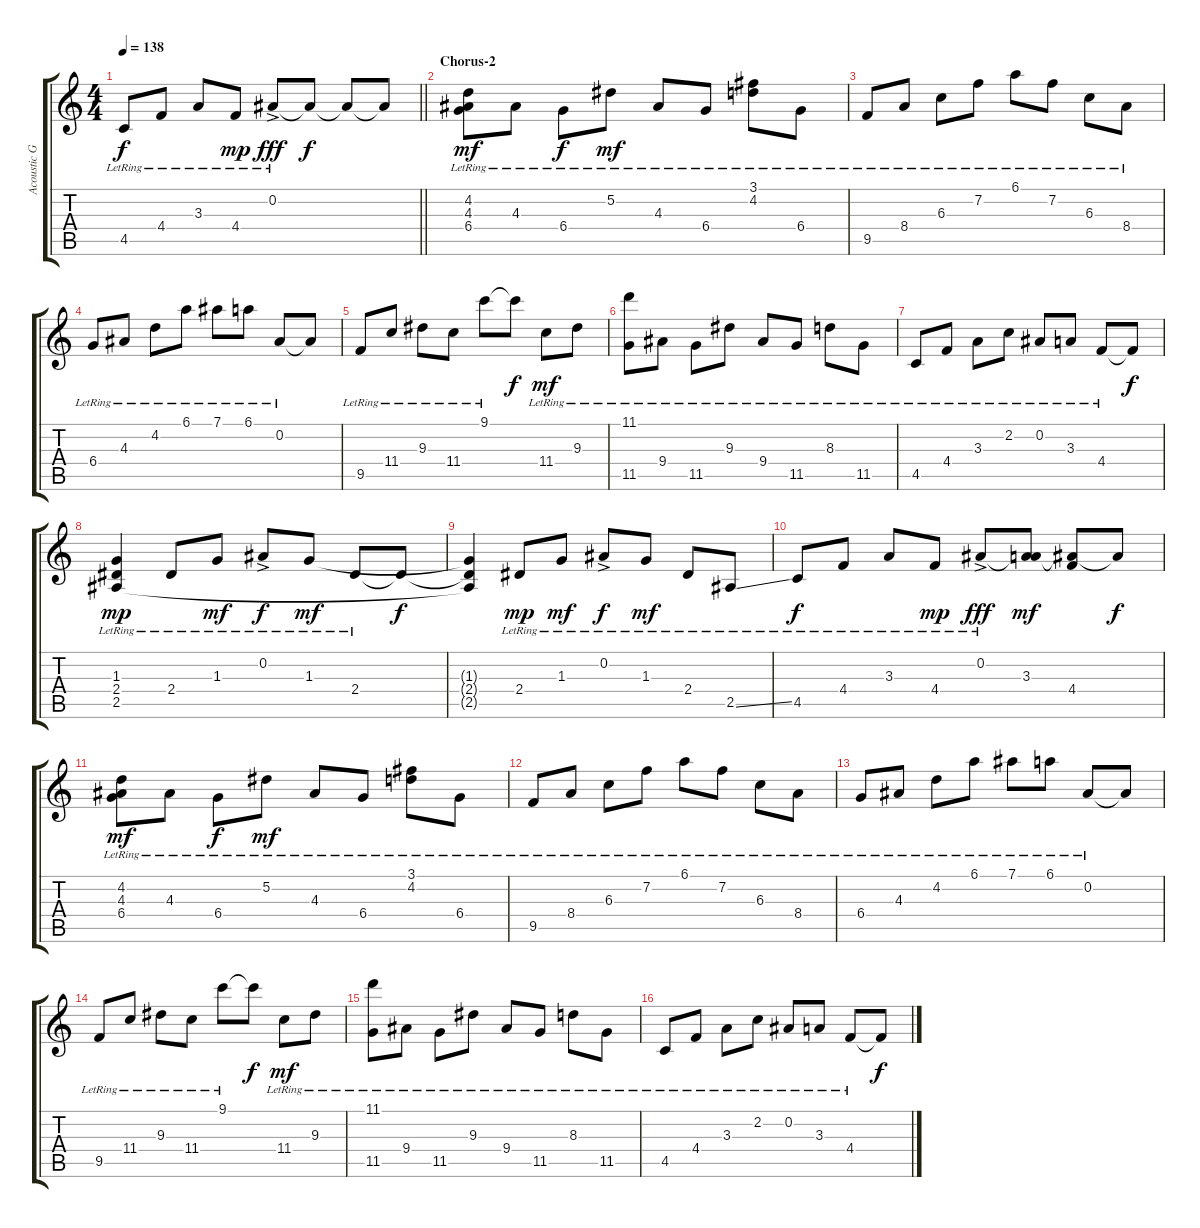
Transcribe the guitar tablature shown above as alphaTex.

\track ("Acoustic Guitar 1" "Acoustic G") {instrument acousticguitarsteel}
\staff {score tabs}
\tuning (Eb4 Bb3 Gb3 Db3 Ab2 Eb2) {hide}
\ts (4 4)
\tempo 138
\clef g2
\barLineRight lightlight
\ks c
4.5{lr}.8{dy f} 4.4{lr}.8 3.3{lr}.8 4.4{lr}.8{dy mp} 0.2{ac lr}.8{dy fff} 0.2{t}.8{dy f} 0.2{t}.8 0.2{t}.8 |
\section ("" "Chorus-2")
(4.2{lr} 4.3{lr} 6.4{lr}).8{dy mf} 4.3{lr}.8 6.4{lr}.8{dy f} 5.2{lr}.8{dy mf} 4.3{lr}.8 6.4{lr}.8 (3.1 4.2{lr}).8 6.4{lr}.8 |
9.5{lr}.8 8.4{lr}.8 6.3{lr}.8 7.2{lr}.8 6.1{lr}.8 7.2{lr}.8 6.3{lr}.8 8.4{lr}.8 |
6.4{lr}.8 4.3{lr}.8 4.2{lr}.8 6.1{lr}.8 7.1{lr}.8 6.1{lr}.8 0.2{lr}.8 0.2{t}.8 |
9.5{lr}.8 11.4{lr}.8 9.3{lr}.8 11.4{lr}.8 9.1{lr}.8 9.1{t}.8{dy f} 11.4{lr}.8{dy mf} 9.3{lr}.8 |
(11.1{lr} 11.5{lr}).8 9.4{lr}.8 11.5{lr}.8 9.3{lr}.8 9.4{lr}.8 11.5{lr}.8 8.3{lr}.8 11.5{lr}.8 |
4.5{lr}.8 4.4{lr}.8 3.3{lr}.8 2.2{lr}.8 0.2{lr}.8 3.3{lr}.8 4.4{lr}.8 4.4{t}.8{dy f} |
(1.3{lr} 2.4{lr} 2.5{lr}).4{dy mp} 2.4{lr}.8 1.3{lr}.8{dy mf} 0.2{ac lr}.8{dy f} 1.3{lr}.8{dy mf} 2.4{lr}.8 2.4{t}.8{dy f} |
(1.3{t} 2.4{t} 2.5{t}).4 2.4{lr}.8{dy mp} 1.3{lr}.8{dy mf} 0.2{ac lr}.8{dy f} 1.3{lr}.8{dy mf} 2.4{lr}.8 2.5{ss lr}.8 |
4.5{lr}.8{dy f} 4.4{lr}.8 3.3{lr}.8 4.4{lr}.8{dy mp} 0.2{ac lr}.8{dy fff} (0.2{t} 3.3).8{dy mf} (0.2{t} 4.4).8 0.2{t}.8{dy f} |
(4.2{lr} 4.3{lr} 6.4{lr}).8{dy mf} 4.3{lr}.8 6.4{lr}.8{dy f} 5.2{lr}.8{dy mf} 4.3{lr}.8 6.4{lr}.8 (3.1 4.2{lr}).8 6.4{lr}.8 |
9.5{lr}.8 8.4{lr}.8 6.3{lr}.8 7.2{lr}.8 6.1{lr}.8 7.2{lr}.8 6.3{lr}.8 8.4{lr}.8 |
6.4{lr}.8 4.3{lr}.8 4.2{lr}.8 6.1{lr}.8 7.1{lr}.8 6.1{lr}.8 0.2{lr}.8 0.2{t}.8 |
9.5{lr}.8 11.4{lr}.8 9.3{lr}.8 11.4{lr}.8 9.1{lr}.8 9.1{t}.8{dy f} 11.4{lr}.8{dy mf} 9.3{lr}.8 |
(11.1{lr} 11.5{lr}).8 9.4{lr}.8 11.5{lr}.8 9.3{lr}.8 9.4{lr}.8 11.5{lr}.8 8.3{lr}.8 11.5{lr}.8 |
4.5{lr}.8 4.4{lr}.8 3.3{lr}.8 2.2{lr}.8 0.2{lr}.8 3.3{lr}.8 4.4{lr}.8 4.4{t}.8{dy f}
